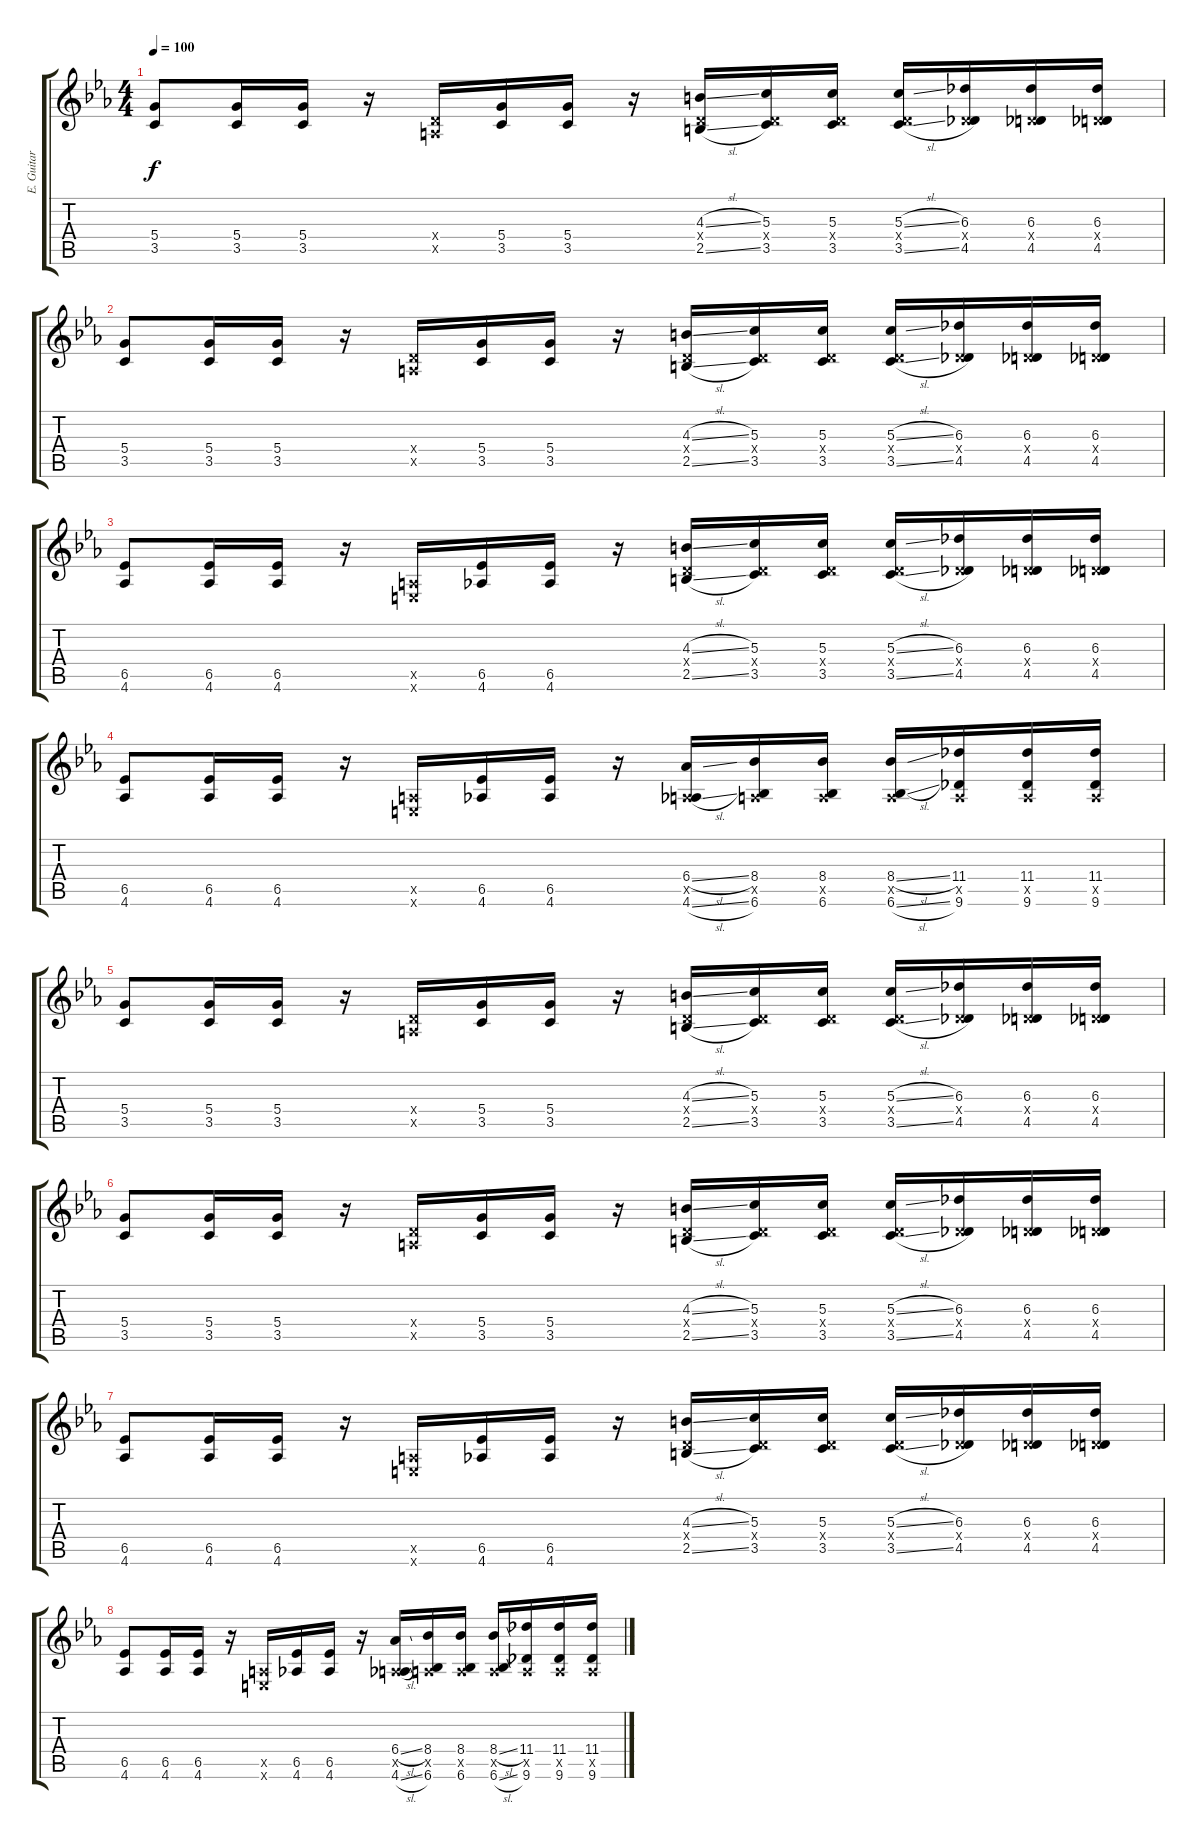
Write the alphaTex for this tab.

\track ("E. Guitar II" "E. Guitar ") {instrument overdrivenguitar}
\staff {score tabs}
\tuning (E4 B3 G3 D3 A2 E2) {hide}
\ts (4 4)
\tempo 100
\clef g2
\ks eb
(5.4 3.5).8{dy f} (5.4 3.5).16 (5.4 3.5).16 r.16 (0.4{x} 0.5{x}).16 (5.4 3.5).16 (5.4 3.5).16 r.16 (4.3{sl} 0.4{x} 2.5{sl}).16 (5.3 0.4{x} 3.5).16 (5.3 0.4{x} 3.5).16 (5.3{sl} 0.4{x} 3.5{sl}).16 (6.3 0.4{x} 4.5).16 (6.3 0.4{x} 4.5).16 (6.3 0.4{x} 4.5).16 |
(5.4 3.5).8 (5.4 3.5).16 (5.4 3.5).16 r.16 (0.4{x} 0.5{x}).16 (5.4 3.5).16 (5.4 3.5).16 r.16 (4.3{sl} 0.4{x} 2.5{sl}).16 (5.3 0.4{x} 3.5).16 (5.3 0.4{x} 3.5).16 (5.3{sl} 0.4{x} 3.5{sl}).16 (6.3 0.4{x} 4.5).16 (6.3 0.4{x} 4.5).16 (6.3 0.4{x} 4.5).16 |
(6.5 4.6).8 (6.5 4.6).16 (6.5 4.6).16 r.16 (0.5{x} 0.6{x}).16 (6.5 4.6).16 (6.5 4.6).16 r.16 (4.3{sl} 0.4{x} 2.5{sl}).16 (5.3 0.4{x} 3.5).16 (5.3 0.4{x} 3.5).16 (5.3{sl} 0.4{x} 3.5{sl}).16 (6.3 0.4{x} 4.5).16 (6.3 0.4{x} 4.5).16 (6.3 0.4{x} 4.5).16 |
(6.5 4.6).8 (6.5 4.6).16 (6.5 4.6).16 r.16 (0.5{x} 0.6{x}).16 (6.5 4.6).16 (6.5 4.6).16 r.16 (6.4{sl} 0.5{x} 4.6{sl}).16 (8.4 0.5{x} 6.6).16 (8.4 0.5{x} 6.6).16 (8.4{sl} 0.5{x} 6.6{sl}).16 (11.4 0.5{x} 9.6).16 (11.4 0.5{x} 9.6).16 (11.4 0.5{x} 9.6).16 |
(5.4 3.5).8 (5.4 3.5).16 (5.4 3.5).16 r.16 (0.4{x} 0.5{x}).16 (5.4 3.5).16 (5.4 3.5).16 r.16 (4.3{sl} 0.4{x} 2.5{sl}).16 (5.3 0.4{x} 3.5).16 (5.3 0.4{x} 3.5).16 (5.3{sl} 0.4{x} 3.5{sl}).16 (6.3 0.4{x} 4.5).16 (6.3 0.4{x} 4.5).16 (6.3 0.4{x} 4.5).16 |
(5.4 3.5).8 (5.4 3.5).16 (5.4 3.5).16 r.16 (0.4{x} 0.5{x}).16 (5.4 3.5).16 (5.4 3.5).16 r.16 (4.3{sl} 0.4{x} 2.5{sl}).16 (5.3 0.4{x} 3.5).16 (5.3 0.4{x} 3.5).16 (5.3{sl} 0.4{x} 3.5{sl}).16 (6.3 0.4{x} 4.5).16 (6.3 0.4{x} 4.5).16 (6.3 0.4{x} 4.5).16 |
(6.5 4.6).8 (6.5 4.6).16 (6.5 4.6).16 r.16 (0.5{x} 0.6{x}).16 (6.5 4.6).16 (6.5 4.6).16 r.16 (4.3{sl} 0.4{x} 2.5{sl}).16 (5.3 0.4{x} 3.5).16 (5.3 0.4{x} 3.5).16 (5.3{sl} 0.4{x} 3.5{sl}).16 (6.3 0.4{x} 4.5).16 (6.3 0.4{x} 4.5).16 (6.3 0.4{x} 4.5).16 |
(6.5 4.6).8 (6.5 4.6).16 (6.5 4.6).16 r.16 (0.5{x} 0.6{x}).16 (6.5 4.6).16 (6.5 4.6).16 r.16 (6.4{sl} 0.5{x} 4.6{sl}).16 (8.4 0.5{x} 6.6).16 (8.4 0.5{x} 6.6).16 (8.4{sl} 0.5{x} 6.6{sl}).16 (11.4 0.5{x} 9.6).16 (11.4 0.5{x} 9.6).16 (11.4 0.5{x} 9.6).16
